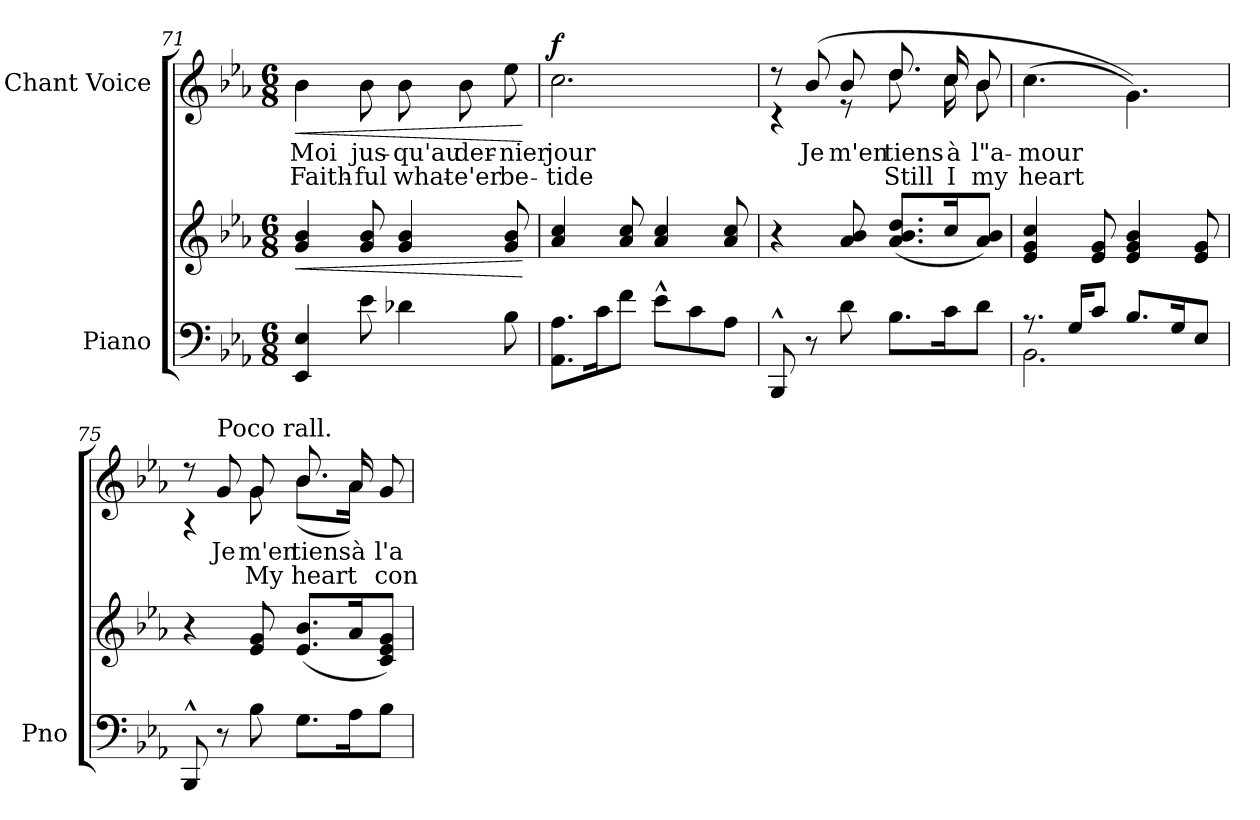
**kern	**kern	**dynam	**kern	**text	**text	**dynam
*part2	*part2	*part2	*part1	*part1	*part1	*part1
*staff3	*staff2	*staff2/3	*staff1	*staff1	*staff1	*staff1
*I"Piano	*	*	*I"Chant Voice	*	*	*
*I'Pno	*	*	*	*	*	*
!!LO:LB:g=z
*clefF4	*clefG2	*	*clefG2	*	*	*
*k[b-e-a-]	*k[b-e-a-]	*	*k[b-e-a-]	*	*	*
*M6/8	*M6/8	*	*M6/8	*	*	*
=71	=71	=71	=71	=71	=71	=71
!	!	!LO:HP:b	!	!LO:LY:b	!LO:LY:b	!LO:HP:b
4EE-/ 4E-/	4g/ 4b-/	<	4b-\	Moi	Faith-	<
!	!	!	!	!LO:LY:b	!LO:LY:b	!
8e-\	8g/ 8b-/	.	8b-\	jus-	-ful	.
!	!	!	!	!LO:LY:b	!LO:LY:b	!
4d-X\	4g/ 4b-/	.	8b-\	-qu'au	what-	.
!	!	!	!	!LO:LY:b	!LO:LY:b	!
.	.	.	8b-\	der-	-e'er	.
!	!	!	!	!LO:LY:b	!LO:LY:b	!
8B-\	8g/ 8b-/	.	8ee-\	-nier	be-	.
.	.	[	.	.	.	[
=72	=72	=72	=72	=72	=72	=72
!	!	!	!	!LO:LY:b	!LO:LY:b	!LO:DY:a
8.AA-\ 8.A-\L	4a-/ 4cc/	.	2.cc\	jour	-tide	f
16c\K	.	.	.	.	.	.
8f\J	8a-/ 8cc/	.	.	.	.	.
8e-^^\L	4a-/ 4cc/	.	.	.	.	.
8c\	.	.	.	.	.	.
8A-\J	8a-/ 8cc/	.	.	.	.	.
=73	=73	=73	=73	=73	=73	=73
*	*	*	*^	*	*	*
8BBB-^^/	4r	.	8r	4r	.	.	.
!	!	!	!	!	!LO:LY:b	!	!
8r	.	.	(8b-/	.	Je	.	.
!	!	!	!	!	!LO:LY:b	!	!LO:DY:a
!	!	!	!	!	!	!	!LO:DY:n=1:a
8d\	8a-/ 8b-/	.	8b-/	8r	m'en	.	other-dynamics f
!	!	!	!	!	!LO:LY:b	!LO:LY:b	!
8.B-\L	(8.a-/ 8.b-/ 8.dd/L	.	8.dd/	8.dd\	tiens	Still	.
!	!	!	!	!	!LO:LY:b	!LO:LY:b	!
16c\K	16cc/K	.	16cc/	16cc\	à	I	.
!	!	!	!	!	!LO:LY:b	!LO:LY:b	!
8d\J	8a-/ 8b-/J)	.	8b-/	8b-\	l"a-	my	.
=74	=74	=74	=74	=74	=74	=74	=74
*^	*	*	*	*	*	*	*
!	!	!	!	!	!	!LO:LY:b	!LO:LY:b	!
*	*	*	*	*v	*v	*	*	*
8.r	2.BB-\	4e-/ 4g/ 4cc/	.	(4.cc\	-mour	heart	.
16G/KL	.	.	.	.	.	.	.
8c/J	.	8e-/ 8g/	.	.	.	.	.
8.B-/L	.	4e-/ 4g/ 4b-/	.	4.g\))	.	.	.
16G/K	.	.	.	.	.	.	.
8E-/J	.	8e-/ 8g/	.	.	.	.	.
*v	*v	*	*	*	*	*	*
!!LO:LB:g=z
=75	=75	=75	=75	=75	=75	=75
*	*	*	*^	*	*	*
8BBB-^^/	4r	.	8r	4r	.	.	.
!	!	!	!LO:TX:a:t=Poco rall.	!	!	!	!
!	!	!	!	!	!LO:LY:b	!	!
8r	.	.	8g/	.	Je	.	.
!	!	!	!	!	!LO:LY:b	!LO:LY:b	!
8B-\	8e-/ 8g/	.	8g/	8g\	m'en	My	.
!	!	!	!	!	!LO:LY:b	!LO:LY:b	!
8.G\L	(8.e-/ 8.b-/L	.	8.b-/	(8.b-\L	tiens	heart	.
!	!	!	!	!	!LO:LY:b	!	!
16A-\K	16a-/K	.	16a-/	16a-\Jk)	à	.	.
!	!	!	!	!	!LO:LY:b	!LO:LY:b	!
8B-\J	8c/ 8e-/ 8g/J)	.	8g/	8ryy	l'a-	con-	.
*	*	*	*v	*v	*	*	*
=	=	=	=	=	=	=
*-	*-	*-	*-	*-	*-	*-
